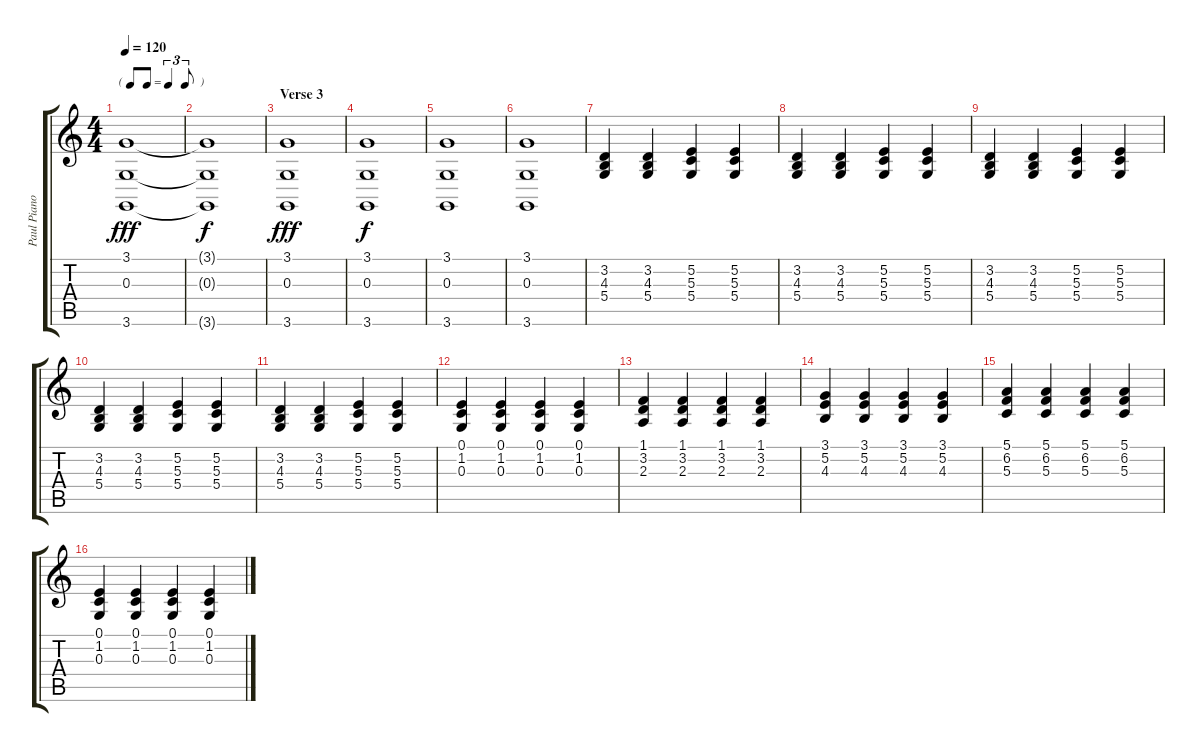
\track ("Paul Piano" "Paul Piano") {instrument electricgrandpiano}
\staff {score tabs}
\tuning (E4 B3 G3 D3 A2 E2) {hide}
\ts (4 4)
\tf triplet8th
\tempo 120
\clef g2
\ks c
(3.1 0.3 3.6).1{dy fff volume 16 instrument sitar} |
(3.1{t} 0.3{t} 3.6{t}).1{dy f} |
\section ("" "Verse 3")
(3.1 0.3 3.6).1{dy fff} |
(3.1 0.3 3.6).1{dy f} |
(3.1 0.3 3.6).1 |
(3.1 0.3 3.6).1 |
(3.2 4.3 5.4).4{volume 13 instrument electricgrandpiano} (3.2 4.3 5.4).4 (5.2 5.3 5.4).4 (5.2 5.3 5.4).4 |
(3.2 4.3 5.4).4 (3.2 4.3 5.4).4 (5.2 5.3 5.4).4 (5.2 5.3 5.4).4 |
(3.2 4.3 5.4).4 (3.2 4.3 5.4).4 (5.2 5.3 5.4).4 (5.2 5.3 5.4).4 |
(3.2 4.3 5.4).4 (3.2 4.3 5.4).4 (5.2 5.3 5.4).4 (5.2 5.3 5.4).4 |
(3.2 4.3 5.4).4 (3.2 4.3 5.4).4 (5.2 5.3 5.4).4 (5.2 5.3 5.4).4 |
(0.1 1.2 0.3).4 (0.1 1.2 0.3).4 (0.1 1.2 0.3).4 (0.1 1.2 0.3).4 |
(1.1 3.2 2.3).4 (1.1 3.2 2.3).4 (1.1 3.2 2.3).4 (1.1 3.2 2.3).4 |
(3.1 5.2 4.3).4 (3.1 5.2 4.3).4 (3.1 5.2 4.3).4 (3.1 5.2 4.3).4 |
(5.1 6.2 5.3).4 (5.1 6.2 5.3).4 (5.1 6.2 5.3).4 (5.1 6.2 5.3).4 |
(0.1 1.2 0.3).4 (0.1 1.2 0.3).4 (0.1 1.2 0.3).4 (0.1 1.2 0.3).4
